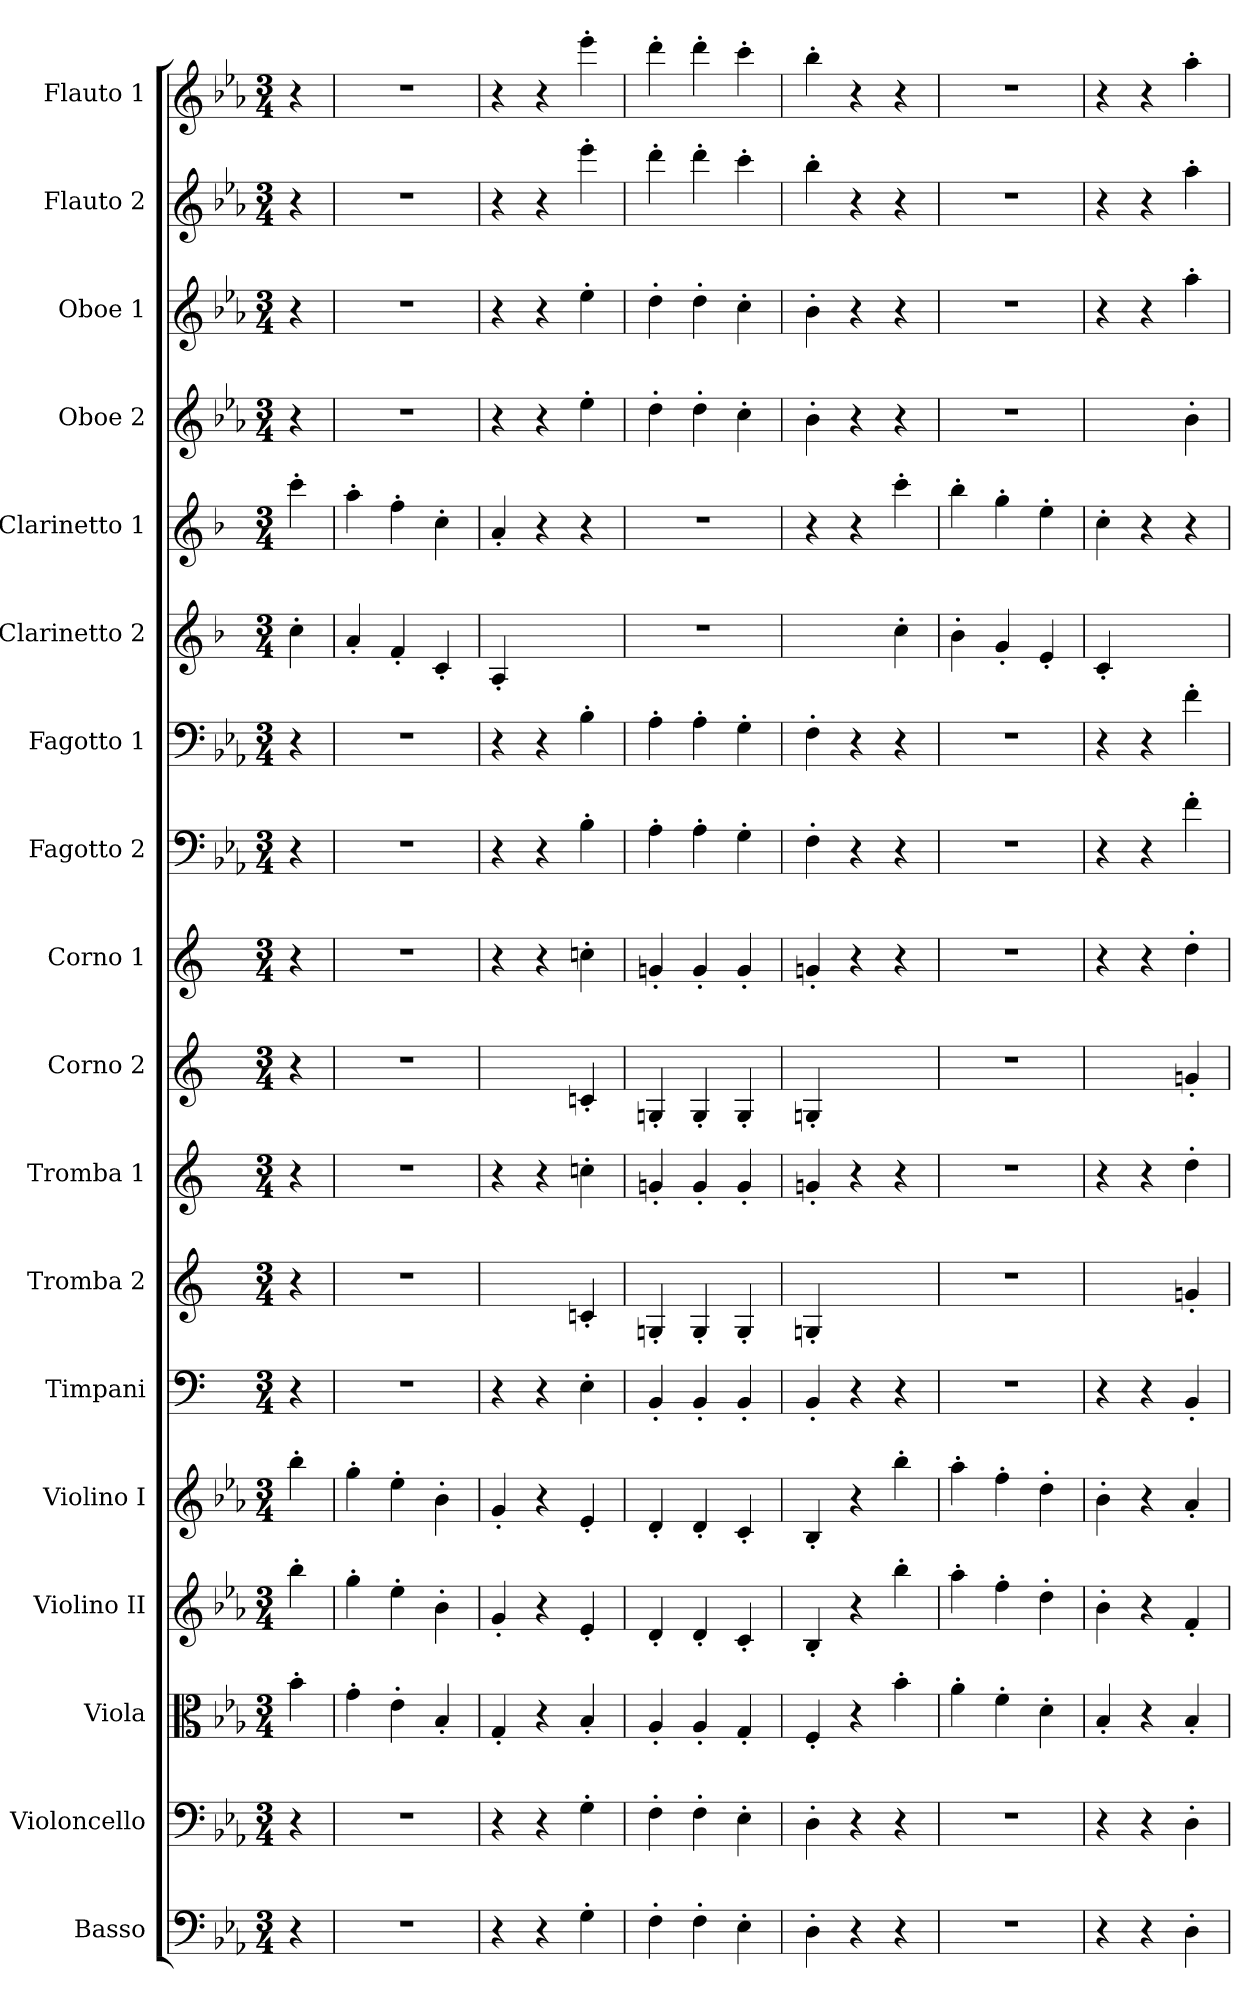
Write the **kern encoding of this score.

**kern	**kern	**kern	**kern	**kern	**kern	**kern	**kern	**kern	**kern	**kern	**kern	**kern	**kern	**kern	**kern	**kern	**kern
*part18	*part17	*part16	*part15	*part14	*part13	*part12	*part11	*part10	*part9	*part8	*part7	*part6	*part5	*part4	*part3	*part2	*part1
*staff18	*staff17	*staff16	*staff15	*staff14	*staff13	*staff12	*staff11	*staff10	*staff9	*staff8	*staff7	*staff6	*staff5	*staff4	*staff3	*staff2	*staff1
*I"Basso	*I"Violoncello	*I"Viola	*I"Violino II	*I"Violino I	*I"Timpani	*I"Tromba 2	*I"Tromba 1	*I"Corno 2	*I"Corno 1	*I"Fagotto 2	*I"Fagotto 1	*I"Clarinetto 2	*I"Clarinetto 1	*I"Oboe 2	*I"Oboe 1	*I"Flauto 2	*I"Flauto 1
*	*I'Vc	*I'Vla	*I'Vln	*I'Vln	*	*	*	*	*	*	*	*I'Cl	*I'Cl	*I'Ob	*I'Ob	*I'Fl	*I'Fl
*clefF4	*clefF4	*clefC3	*clefG2	*clefG2	*clefF4	*clefG2	*clefG2	*clefG2	*clefG2	*clefF4	*clefF4	*clefG2	*clefG2	*clefG2	*clefG2	*clefG2	*clefG2
*ITrd7c12	*	*	*	*	*	*ITrd-2c-3	*ITrd-2c-3	*ITrd5c9	*ITrd5c9	*	*	*ITrd1c2	*ITrd1c2	*	*	*	*
*k[b-e-a-]	*k[b-e-a-]	*k[b-e-a-]	*k[b-e-a-]	*k[b-e-a-]	*	*	*	*	*	*k[b-e-a-]	*k[b-e-a-]	*k[b-e-a-]	*k[b-e-a-]	*k[b-e-a-]	*k[b-e-a-]	*k[b-e-a-]	*k[b-e-a-]
*M3/4	*M3/4	*M3/4	*M3/4	*M3/4	*M3/4	*M3/4	*M3/4	*M3/4	*M3/4	*M3/4	*M3/4	*M3/4	*M3/4	*M3/4	*M3/4	*M3/4	*M3/4
=1	=1	=1	=1	=1	=1	=1	=1	=1	=1	=1	=1	=1	=1	=1	=1	=1	=1
4r	4r	4b-'	4bb-'	4bb-'	4r	4r	4r	4r	4r	4r	4r	4b-'	4bb-'	4r	4r	4r	4r
=2	=2	=2	=2	=2	=2	=2	=2	=2	=2	=2	=2	=2	=2	=2	=2	=2	=2
2.r	2.r	4g'	4gg'	4gg'	2.r	2.r	2.r	2.r	2.r	2.r	2.r	4g'	4gg'	2.r	2.r	2.r	2.r
.	.	4e-'	4ee-'	4ee-'	.	.	.	.	.	.	.	4e-'	4ee-'	.	.	.	.
.	.	4B-'	4b-'	4b-'	.	.	.	.	.	.	.	4B-'	4b-'	.	.	.	.
=3	=3	=3	=3	=3	=3	=3	=3	=3	=3	=3	=3	=3	=3	=3	=3	=3	=3
4r	4r	4G'	4g'	4g'	4r	4ryy	4r	4ryy	4r	4r	4r	4G'	4g'	4r	4r	4r	4r
4r	4r	4r	4r	4r	4r	4ryy	4r	4ryy	4r	4r	4r	4ryy	4r	4r	4r	4r	4r
4GG'	4G'	4B-'	4e-'	4e-'	4E'	4e-X'	4ee-X'	4E-X'	4e-X'	4B-'	4B-'	4ryy	4r	4ee-'	4ee-'	4eee-'	4eee-'
=4	=4	=4	=4	=4	=4	=4	=4	=4	=4	=4	=4	=4	=4	=4	=4	=4	=4
4FF'	4F'	4A-'	4d'	4d'	4BB'	4B-X'	4b-X'	4BB-X'	4B-X'	4A-'	4A-'	2.r	2.r	4dd'	4dd'	4ddd'	4ddd'
4FF'	4F'	4A-'	4d'	4d'	4BB'	4B-'	4b-'	4BB-'	4B-'	4A-'	4A-'	.	.	4dd'	4dd'	4ddd'	4ddd'
4EE-'	4E-'	4G'	4c'	4c'	4BB'	4B-'	4b-'	4BB-'	4B-'	4G'	4G'	.	.	4cc'	4cc'	4ccc'	4ccc'
=5	=5	=5	=5	=5	=5	=5	=5	=5	=5	=5	=5	=5	=5	=5	=5	=5	=5
4DD'	4D'	4F'	4B-'	4B-'	4BB'	4B-X'	4b-X'	4BB-X'	4B-X'	4F'	4F'	4ryy	4r	4b-'	4b-'	4bb-'	4bb-'
4r	4r	4r	4r	4r	4r	4ryy	4r	4ryy	4r	4r	4r	4ryy	4r	4r	4r	4r	4r
4r	4r	4b-'	4bb-'	4bb-'	4r	4ryy	4r	4ryy	4r	4r	4r	4b-'	4bb-'	4r	4r	4r	4r
=6	=6	=6	=6	=6	=6	=6	=6	=6	=6	=6	=6	=6	=6	=6	=6	=6	=6
2.r	2.r	4a-'	4aa-'	4aa-'	2.r	2.r	2.r	2.r	2.r	2.r	2.r	4a-'	4aa-'	2.r	2.r	2.r	2.r
.	.	4f'	4ff'	4ff'	.	.	.	.	.	.	.	4f'	4ff'	.	.	.	.
.	.	4d'	4dd'	4dd'	.	.	.	.	.	.	.	4d'	4dd'	.	.	.	.
=7	=7	=7	=7	=7	=7	=7	=7	=7	=7	=7	=7	=7	=7	=7	=7	=7	=7
4r	4r	4B-'	4b-'	4b-'	4r	4ryy	4r	4ryy	4r	4r	4r	4B-'	4b-'	4ryy	4r	4r	4r
4r	4r	4r	4r	4r	4r	4ryy	4r	4ryy	4r	4r	4r	4ryy	4r	4ryy	4r	4r	4r
4DD'	4D'	4B-'	4f'	4a-'	4BB'	4b-X'	4ff'	4B-X'	4f'	4f'	4f'	4ryy	4r	4b-'	4aa-'	4aa-'	4aa-'
=	=	=	=	=	=	=	=	=	=	=	=	=	=	=	=	=	=
*-	*-	*-	*-	*-	*-	*-	*-	*-	*-	*-	*-	*-	*-	*-	*-	*-	*-
